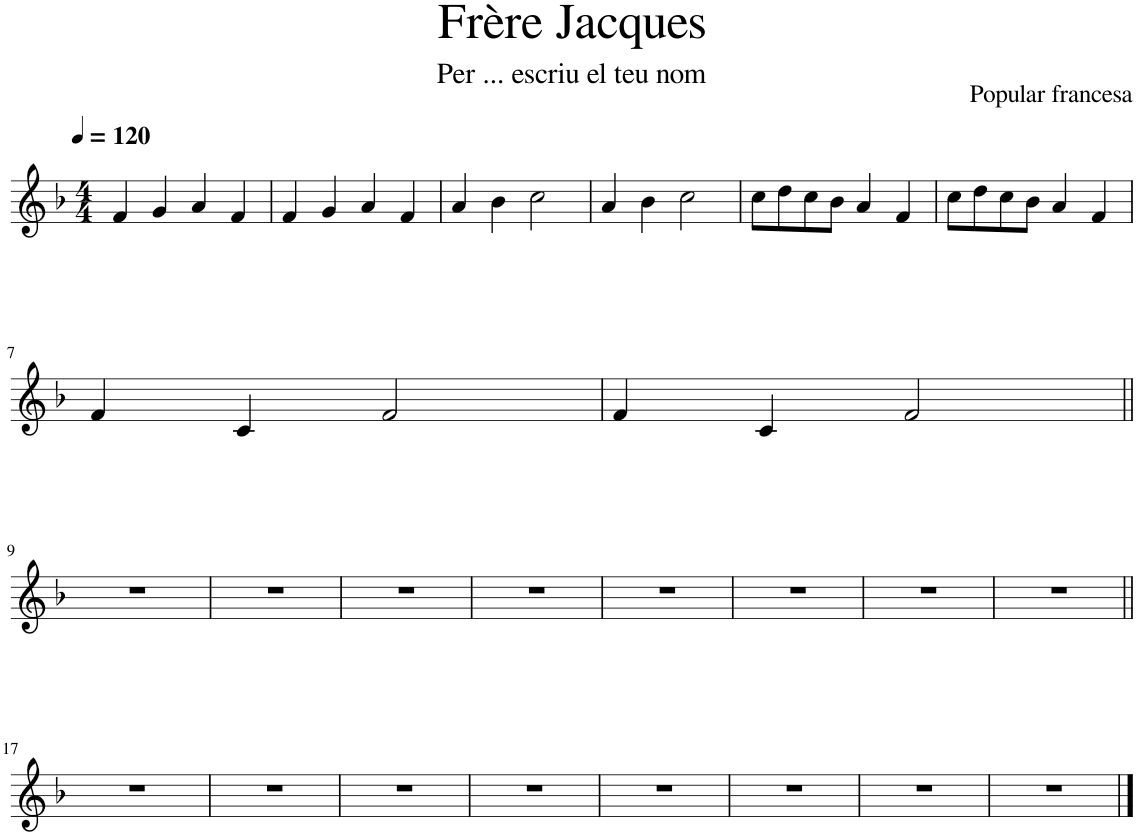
**kern
*part1
*staff1
*I"Piano
*I'Pno.
*clefG2
*k[b-]
*M4/4
*MM120
=1
4f/
4g/
4a/
4f/
=2
4f/
4g/
4a/
4f/
=3
4a/
4b-\
2cc\
=4
4a/
4b-\
2cc\
=5
8cc\L
8dd\
8cc\
8b-\J
4a/
4f/
=6
8cc\L
8dd\
8cc\
8b-\J
4a/
4f/
!!LO:LB:g=z
=7
4f/
4c/
2f/
=8
4f/
4c/
2f/
!!LO:LB:g=z
=9||
1r
=10
1r
=11
1r
=12
1r
=13
1r
=14
1r
=15
1r
=16
1r
!!LO:LB:g=z
=17||
1r
=18
1r
=19
1r
=20
1r
=21
1r
=22
1r
=23
1r
=24
1r
==
*-
